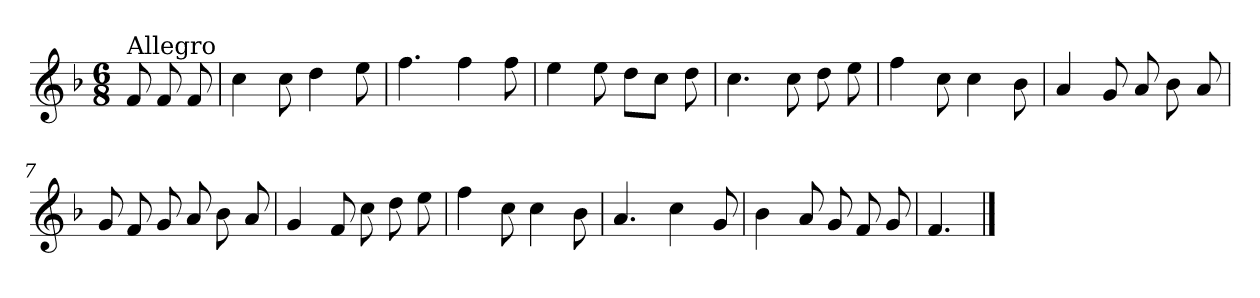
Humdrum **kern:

**kern
*part1
*staff1
*clefG2
*k[b-]
*F:
*M6/8
=
!LO:TX:a:t=Allegro
8f/
8f/
8f/
=1
4cc\
8cc\
4dd\
8ee\
=2
4.ff\
4ff\
8ff\
=3
4ee\
8ee\
8dd\L
8cc\J
8dd\
=4
4.cc\
8cc\
8dd\
8ee\
=5
4ff\
8cc\
4cc\
8b-\
!!LO:LB:g=z
=6
4a/
8g/
8a/
8b-\
8a/
=7
8g/
8f/
8g/
8a/
8b-\
8a/
=8
4g/
8f/
8cc\
8dd\
8ee\
=9
4ff\
8cc\
4cc\
8b-\
=10
4.a/
4cc\
8g/
=11
4b-\
8a/
8g/
8f/
8g/
!!LO:LB:g=z
=12
4.f/
==
*-
